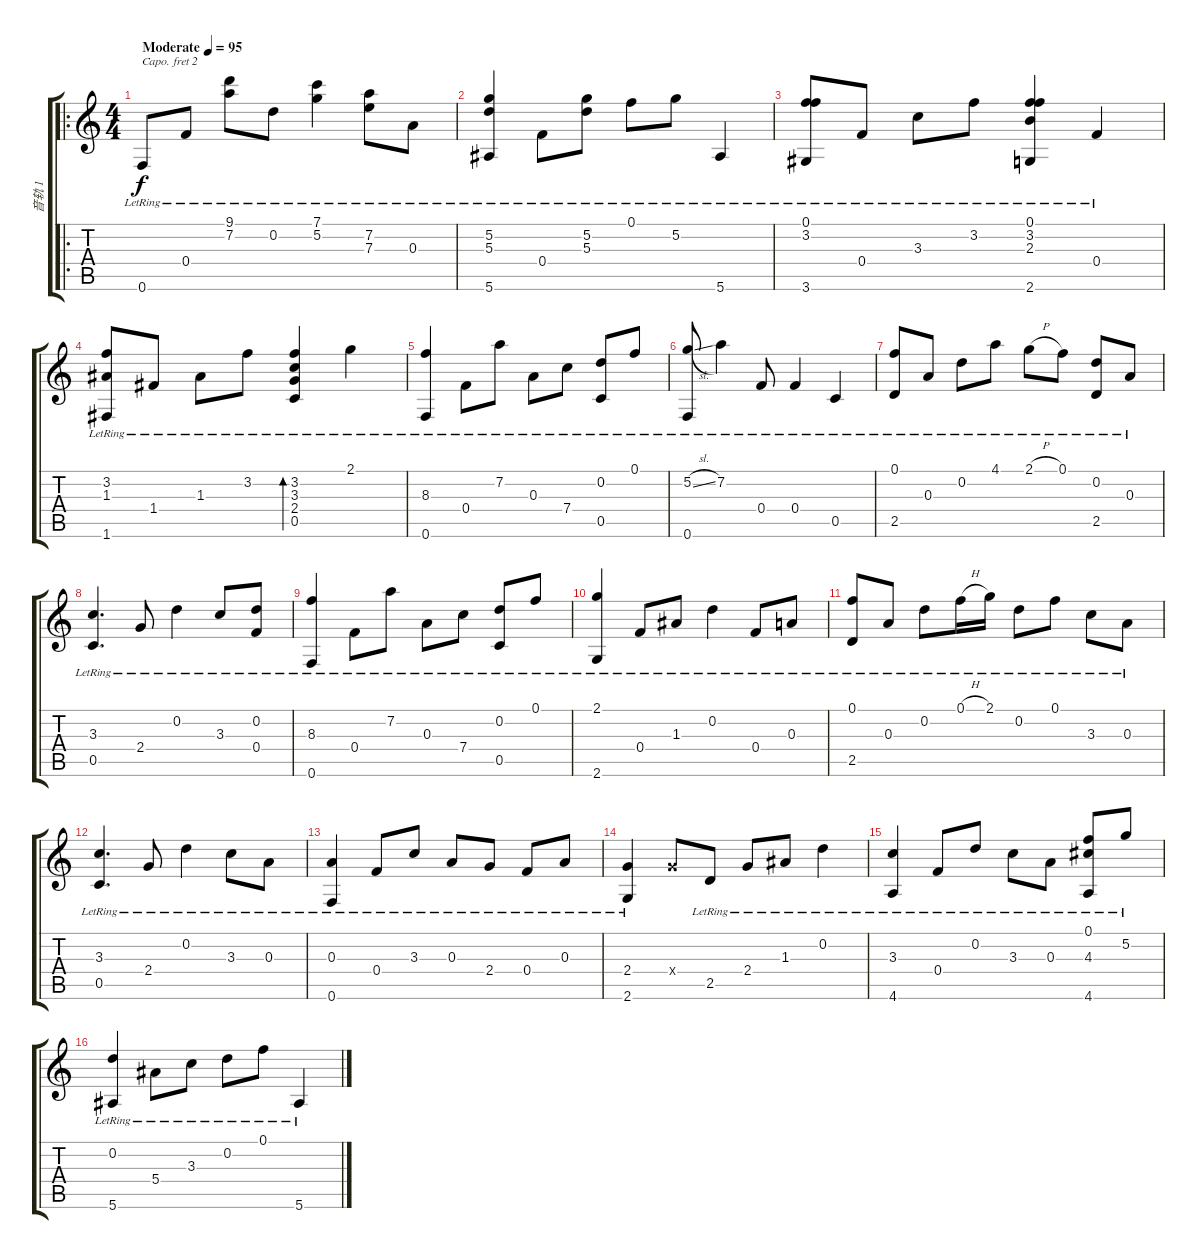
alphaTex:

\track ("音轨 1" "音轨 1") {instrument acousticguitarsteel}
\staff {score tabs}
\capo 2
\tuning (Eb4 C4 G3 Eb3 Bb2 Eb2) {hide}
\ro
\ts (4 4)
\tempo (95 "Moderate")
\clef g2
\ks c
0.6{lr}.8{dy f instrument acousticguitarsteel} 0.4{lr}.8 (9.1{lr} 7.2{lr}).8 0.2{lr}.8 (7.1{lr} 5.2{lr}).4 (7.2{lr} 7.3{lr}).8 0.3{lr}.8 |
(5.2{lr} 5.3{lr} 5.6{lr}).4 0.4{lr}.8 (5.2{lr} 5.3{lr}).8 0.1{lr}.8 5.2{lr}.8 5.6{lr}.4 |
(0.1{lr} 3.2 3.6{lr}).8 0.4{lr}.8 3.3{lr}.8 3.2{lr}.8 (0.1 3.2{lr} 2.3{lr} 2.6{lr}).4 0.4{lr}.4 |
(3.2{lr} 1.3{lr} 1.6{lr}).8 1.4{lr}.8 1.3{lr}.8 3.2{lr}.8 (3.2{lr} 3.3{lr} 2.4{lr} 0.5{lr}).4{bd 480} 2.1{lr}.4 |
(8.3{lr} 0.6{lr}).4 0.4{lr}.8 7.2{lr}.8 0.3{lr}.8 7.4{lr}.8 (0.2{lr} 0.5{lr}).8 0.1{lr}.8 |
(5.2{sl lr} 0.6{lr}).8 7.2{lr}.4 0.4{lr}.8 0.4{lr}.4 0.5{lr}.4 |
(0.1{lr} 2.5{lr}).8 0.3{lr}.8 0.2{lr}.8 4.1{lr}.8 2.1{h lr}.8 0.1{lr}.8 (0.2{lr} 2.5{lr}).8 0.3{lr}.8 |
(3.3{lr} 0.5{lr}).4{d} 2.4{lr}.8 0.2{lr}.4 3.3{lr}.8 (0.2{lr} 0.4{lr}).8 |
(8.3{lr} 0.6{lr}).4 0.4{lr}.8 7.2{lr}.8 0.3{lr}.8 7.4{lr}.8 (0.2{lr} 0.5{lr}).8 0.1{lr}.8 |
(2.1{lr} 2.6{lr}).4 0.4{lr}.8 1.3{lr}.8 0.2{lr}.4 0.4{lr}.8 0.3{lr}.8 |
(0.1{lr} 2.5{lr}).8 0.3{lr}.8 0.2{lr}.8 0.1{h lr}.16 2.1{lr}.16 0.2{lr}.8 0.1{lr}.8 3.3{lr}.8 0.3{lr}.8 |
(3.3{lr} 0.5{lr}).4{d} 2.4{lr}.8 0.2{lr}.4 3.3{lr}.8 0.3{lr}.8 |
(0.3{lr} 0.6{lr}).4 0.4{lr}.8 3.3{lr}.8 0.3{lr}.8 2.4{lr}.8 0.4{lr}.8 0.3{lr}.8 |
(2.4{lr} 2.6{lr}).4 2.4{x}.8 2.5{lr}.8 2.4{lr}.8 1.3{lr}.8 0.2{lr}.4 |
(3.3{lr} 4.6{lr}).4 0.4{lr}.8 0.2{lr}.8 3.3{lr}.8 0.3{lr}.8 (0.1{lr} 4.3 4.6{lr}).8 5.2{lr}.8 |
(0.2{lr} 5.6{lr}).4 5.4{lr}.8 3.3{lr}.8 0.2{lr}.8 0.1{lr}.8 5.6{lr}.4
